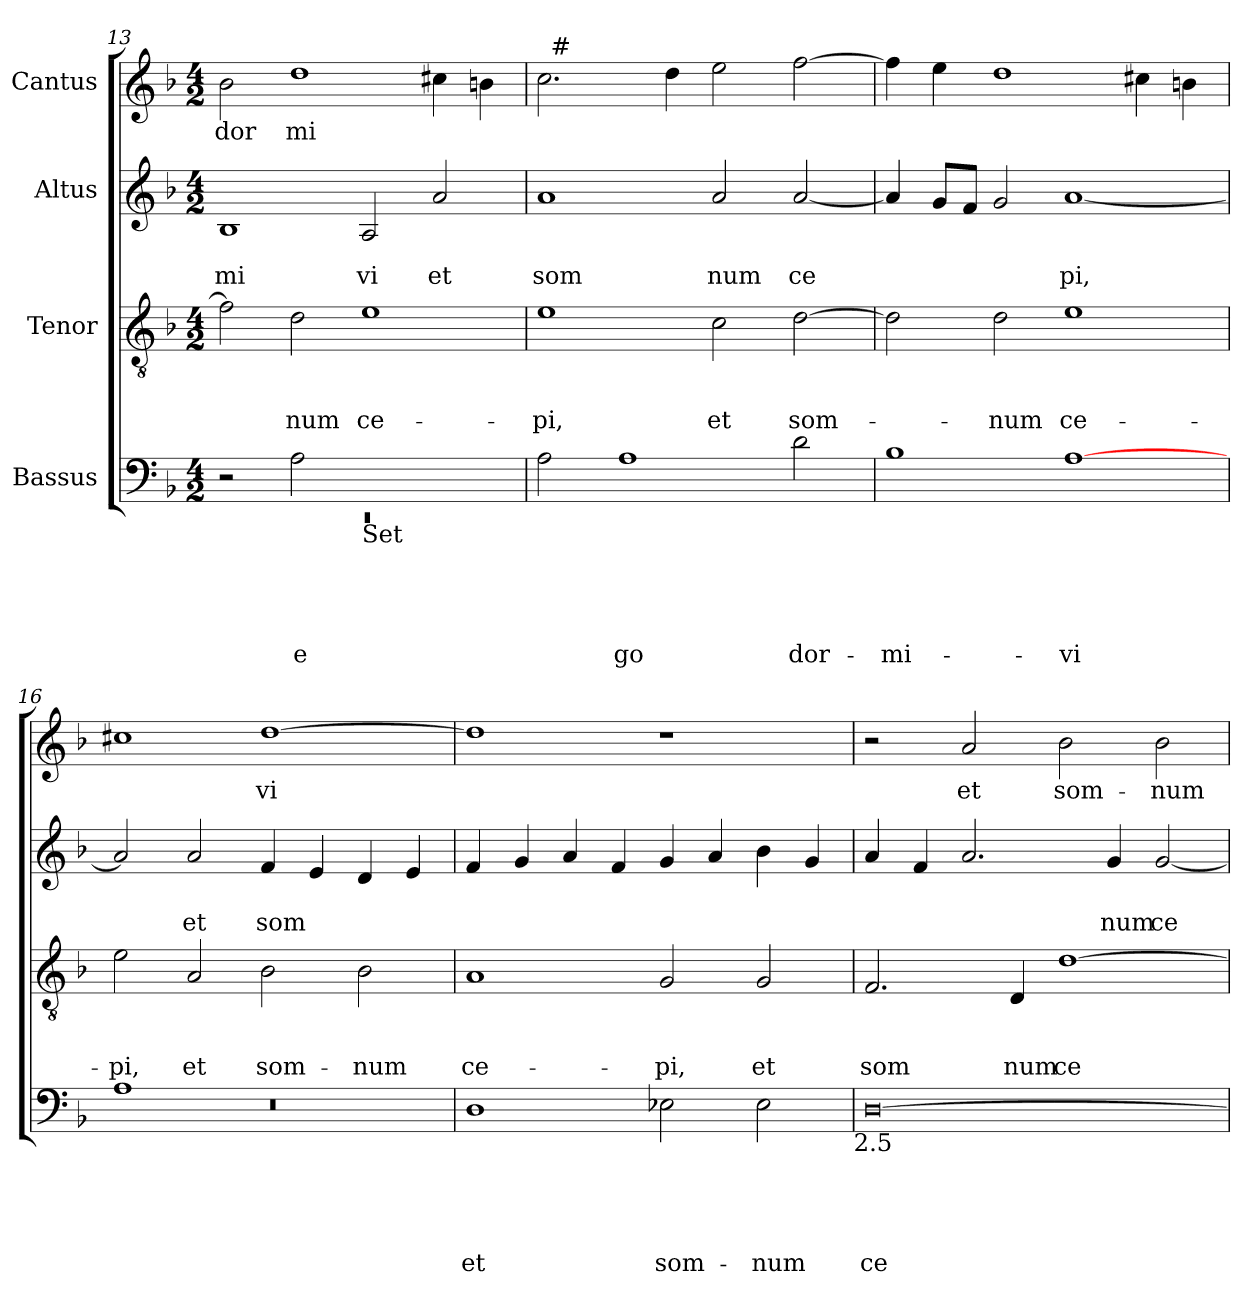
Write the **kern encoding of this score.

**kern	**text	**text	**text	**text	**text	**kern	**text	**text	**text	**kern	**text	**text	**kern	**text
*part4	*part4	*part4	*part4	*part4	*part4	*part3	*part3	*part3	*part3	*part2	*part2	*part2	*part1	*part1
*staff4	*staff4	*staff4	*staff4	*staff4	*staff4	*staff3	*staff3	*staff3	*staff3	*staff2	*staff2	*staff2	*staff1	*staff1
*I"Bassus	*	*	*	*	*	*I"Tenor	*	*	*	*I"Altus	*	*	*I"Cantus	*
*clefF4	*	*	*	*	*	*clefGv2	*	*	*	*clefG2	*	*	*clefG2	*
*k[b-]	*	*	*	*	*	*k[b-]	*	*	*	*k[b-]	*	*	*k[b-]	*
*F:	*	*	*	*	*	*F:	*	*	*	*F:	*	*	*F:	*
*M4/2	*	*	*	*	*	*M4/2	*	*	*	*M4/2	*	*	*M4/2	*
=13	=13	=13	=13	=13	=13	=13	=13	=13	=13	=13	=13	=13	=13	=13
*^	*	*	*	*	*	*	*	*	*	*	*	*	*	*
!	!LO:N:vis=1	!	!	!	!	!	!	!	!	!	!	!	!LO:LY:b	!	!LO:LY:b
*	*^	*	*	*	*	*	*	*	*	*	*	*	*	*	*
0ryy	0rEE	2r	.	.	.	.	.	2f\]	.	.	.	1B-	.	mi	2b-\	dor
!	!	!	!	!	!	!	!LO:LY:b	!	!	!	!LO:LY:b	!	!	!	!	!LO:LY:b
.	.	2A\	.	.	.	.	e-	2d\	.	.	-num	.	.	.	1dd	mi
!	!	!LO:TX:b:t=Set	!	!	!	!	!	!	!	!	!	!	!	!	!	!
!	!	!	!	!	!	!	!	!	!	!	!LO:LY:b	!	!	!LO:LY:b	!	!
.	.	1ryy	.	.	.	.	.	1e	.	.	ce-	2A/	.	vi	.	.
!	!	!	!	!	!	!	!	!	!	!	!	!	!	!LO:LY:b	!	!
.	.	.	.	.	.	.	.	.	.	.	.	2a/	.	et	4cc#X\	.
.	.	.	.	.	.	.	.	.	.	.	.	.	.	.	4bn\	.
*v	*v	*v	*	*	*	*	*	*	*	*	*	*	*	*	*	*
=14	=14	=14	=14	=14	=14	=14	=14	=14	=14	=14	=14	=14	=14	=14
!	!	!	!	!	!	!	!	!	!LO:LY:b	!	!	!LO:LY:b	!	!
*	*	*	*	*	*	*	*	*	*	*	*	*	*^	*
2A\	.	.	.	.	.	1e	.	.	-pi,	1a	.	som	2.cc\	32ryy	.
!	!	!	!	!	!	!	!	!	!	!	!	!	!	!LO:TX:a:t=#	!
.	.	.	.	.	.	.	.	.	.	.	.	.	.	1ryy	.
!	!	!	!	!	!LO:LY:b	!	!	!	!	!	!	!	!	!	!
1A	.	.	.	.	-go	.	.	.	.	.	.	.	.	.	.
.	.	.	.	.	.	.	.	.	.	.	.	.	4dd\	.	.
!	!	!	!	!	!	!	!	!	!LO:LY:b	!	!	!LO:LY:b	!	!	!
.	.	.	.	.	.	2c\	.	.	et	2a/	.	num	2ee\	.	.
.	.	.	.	.	.	.	.	.	.	.	.	.	.	2ryy	.
!	!	!	!	!	!LO:LY:b	!	!	!	!LO:LY:b	!	!	!LO:LY:b	!	!	!
2d\	.	.	.	.	dor-	[>2d\	.	.	som-	[<2a/	.	ce	[>2ff\	.	.
.	.	.	.	.	.	.	.	.	.	.	.	.	.	4...ryy	.
=15	=15	=15	=15	=15	=15	=15	=15	=15	=15	=15	=15	=15	=15	=15	=15
!	!	!	!	!	!LO:LY:b	!	!	!	!	!	!	!	!	!	!
*	*	*	*	*	*	*	*	*	*	*	*	*	*v	*v	*
1B-	.	.	.	.	-mi-	2d\]	.	.	.	4a/]	.	.	4ff\]	.
.	.	.	.	.	.	.	.	.	.	8g/L	.	.	4ee\	.
.	.	.	.	.	.	.	.	.	.	8f/J	.	.	.	.
!	!	!	!	!	!	!	!	!	!LO:LY:b	!	!	!	!	!
.	.	.	.	.	.	2d\	.	.	-num	2g/	.	.	1dd	.
!	!	!	!	!	!LO:LY:b	!	!	!	!LO:LY:b	!	!	!LO:LY:b	!	!
[>1A	.	.	.	.	-vi	1e	.	.	ce-	[<1a	.	pi,	.	.
.	.	.	.	.	.	.	.	.	.	.	.	.	4cc#X\	.
.	.	.	.	.	.	.	.	.	.	.	.	.	4bn\	.
=16	=16	=16	=16	=16	=16	=16	=16	=16	=16	=16	=16	=16	=16	=16
*^	*	*	*	*	*	*	*	*	*	*	*	*	*	*
*	*^	*	*	*	*	*	*	*	*	*	*	*	*	*	*
!	!	!LO:N:vis=1	!	!	!	!	!	!	!	!	!LO:LY:b	!	!	!	!	!
0ryy	1A	0r	.	.	.	.	.	2e\	.	.	-pi,	2a/]	.	.	1cc#X	.
!	!	!	!	!	!	!	!	!	!	!	!LO:LY:b	!	!	!LO:LY:b	!	!
.	.	.	.	.	.	.	.	2A/	.	.	et	2a/	.	et	.	.
!	!	!	!	!	!	!	!	!	!	!	!LO:LY:b	!	!	!LO:LY:b	!	!LO:LY:b
.	1ryy	.	.	.	.	.	.	2B-\	.	.	som-	4f/	.	som	[>1dd	vi
.	.	.	.	.	.	.	.	.	.	.	.	4e/	.	.	.	.
!	!	!	!	!	!	!	!	!	!	!	!LO:LY:b	!	!	!	!	!
.	.	.	.	.	.	.	.	2B-\	.	.	-num	4d/	.	.	.	.
.	.	.	.	.	.	.	.	.	.	.	.	4e/	.	.	.	.
*v	*v	*v	*	*	*	*	*	*	*	*	*	*	*	*	*	*
=17	=17	=17	=17	=17	=17	=17	=17	=17	=17	=17	=17	=17	=17	=17
!	!	!	!	!	!LO:LY:b	!	!	!	!LO:LY:b	!	!	!	!	!
1D	.	.	.	.	et	1A	.	.	ce-	4f/	.	.	1dd]	.
.	.	.	.	.	.	.	.	.	.	4g/	.	.	.	.
.	.	.	.	.	.	.	.	.	.	4a/	.	.	.	.
.	.	.	.	.	.	.	.	.	.	4f/	.	.	.	.
!	!	!	!	!	!LO:LY:b	!	!	!	!LO:LY:b	!	!	!	!	!
2E-X\	.	.	.	.	som-	2G/	.	.	-pi,	4g/	.	.	1r	.
.	.	.	.	.	.	.	.	.	.	4a/	.	.	.	.
!	!	!	!	!	!LO:LY:b	!	!	!	!LO:LY:b	!	!	!	!	!
2E-\	.	.	.	.	-num	2G/	.	.	et	4b-\	.	.	.	.
.	.	.	.	.	.	.	.	.	.	4g/	.	.	.	.
!LO:TX:b:t=2.5	!	!	!	!	!	!	!	!	!	!	!	!	!	!
!!LO:LB:g=z
=18	=18	=18	=18	=18	=18	=18	=18	=18	=18	=18	=18	=18	=18	=18
!	!	!	!	!	!LO:LY:b	!	!	!	!LO:LY:b	!	!	!	!	!
[>0D	.	.	.	.	ce	2.F/	.	.	som	4a/	.	.	2r	.
.	.	.	.	.	.	.	.	.	.	4f/	.	.	.	.
!	!	!	!	!	!	!	!	!	!	!	!	!	!	!LO:LY:b
.	.	.	.	.	.	.	.	.	.	2.a/	.	.	2a/	et
!	!	!	!	!	!	!	!	!	!LO:LY:b	!	!	!	!	!
.	.	.	.	.	.	4D/	.	.	num	.	.	.	.	.
!	!	!	!	!	!	!	!	!	!LO:LY:b	!	!	!	!	!LO:LY:b
.	.	.	.	.	.	[>1d	.	.	ce	.	.	.	2b-\	som-
!	!	!	!	!	!	!	!	!	!	!	!	!LO:LY:b	!	!
.	.	.	.	.	.	.	.	.	.	4g/	.	num	.	.
!	!	!	!	!	!	!	!	!	!	!	!	!LO:LY:b	!	!LO:LY:b
.	.	.	.	.	.	.	.	.	.	[<2g/	.	ce	2b-\	-num
=	=	=	=	=	=	=	=	=	=	=	=	=	=	=
*-	*-	*-	*-	*-	*-	*-	*-	*-	*-	*-	*-	*-	*-	*-
